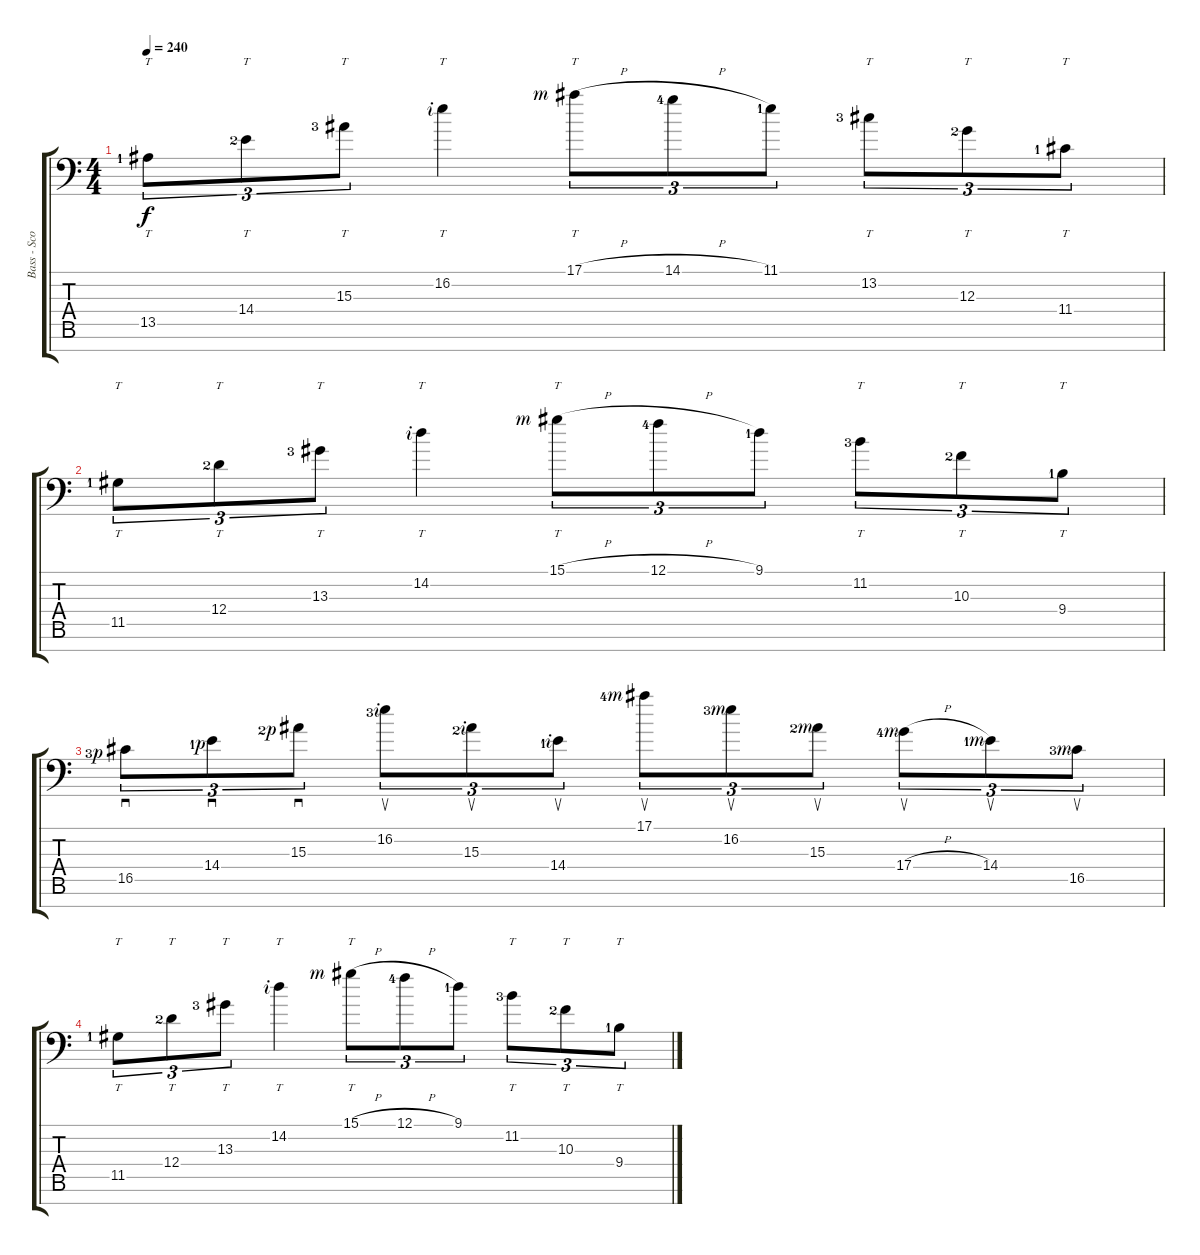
\track ("Bass - Scott Plummer" "Bass - Sco") {instrument electricbassfinger}
\staff {score tabs}
\tuning (F3 C3 G2 D2 A1 E1 B0) {hide}
\ts (4 4)
\tempo 240
\clef f4
\ks c
13.5{lf 2}.8{tt tu (3 2) dy f} 14.4{lf 3}.8{tt tu (3 2)} 15.3{lf 4}.8{tt tu (3 2)} 16.2{rf 2}.4{tt} 17.1{h rf 3}.8{tt tu (3 2)} 14.1{h lf 5}.8{tu (3 2)} 11.1{lf 2}.8{tu (3 2)} 13.2{lf 4}.8{tt tu (3 2)} 12.3{lf 3}.8{tt tu (3 2)} 11.4{lf 2}.8{tt tu (3 2)} |
11.5{lf 2}.8{tt tu (3 2)} 12.4{lf 3}.8{tt tu (3 2)} 13.3{lf 4}.8{tt tu (3 2)} 14.2{rf 2}.4{tt} 15.1{h rf 3}.8{tt tu (3 2)} 12.1{h lf 5}.8{tu (3 2)} 9.1{lf 2}.8{tu (3 2)} 11.2{lf 4}.8{tt tu (3 2)} 10.3{lf 3}.8{tt tu (3 2)} 9.4{lf 2}.8{tt tu (3 2)} |
16.5{lf 4 rf 1}.8{sd tu (3 2)} 14.4{lf 2 rf 1}.8{sd tu (3 2)} 15.3{lf 3 rf 1}.8{sd tu (3 2)} 16.2{lf 4 rf 2}.8{su tu (3 2)} 15.3{lf 3 rf 2}.8{su tu (3 2)} 14.4{lf 2 rf 2}.8{su tu (3 2)} 17.1{lf 5 rf 3}.8{su tu (3 2)} 16.2{lf 4 rf 3}.8{su tu (3 2)} 15.3{lf 3 rf 3}.8{su tu (3 2)} 17.4{h lf 5 rf 3}.8{su tu (3 2)} 14.4{lf 2 rf 3}.8{su tu (3 2)} 16.5{lf 4 rf 3}.8{su tu (3 2)} |
11.5{lf 2}.8{tt tu (3 2)} 12.4{lf 3}.8{tt tu (3 2)} 13.3{lf 4}.8{tt tu (3 2)} 14.2{rf 2}.4{tt} 15.1{h rf 3}.8{tt tu (3 2)} 12.1{h lf 5}.8{tu (3 2)} 9.1{lf 2}.8{tu (3 2)} 11.2{lf 4}.8{tt tu (3 2)} 10.3{lf 3}.8{tt tu (3 2)} 9.4{lf 2}.8{tt tu (3 2)}
